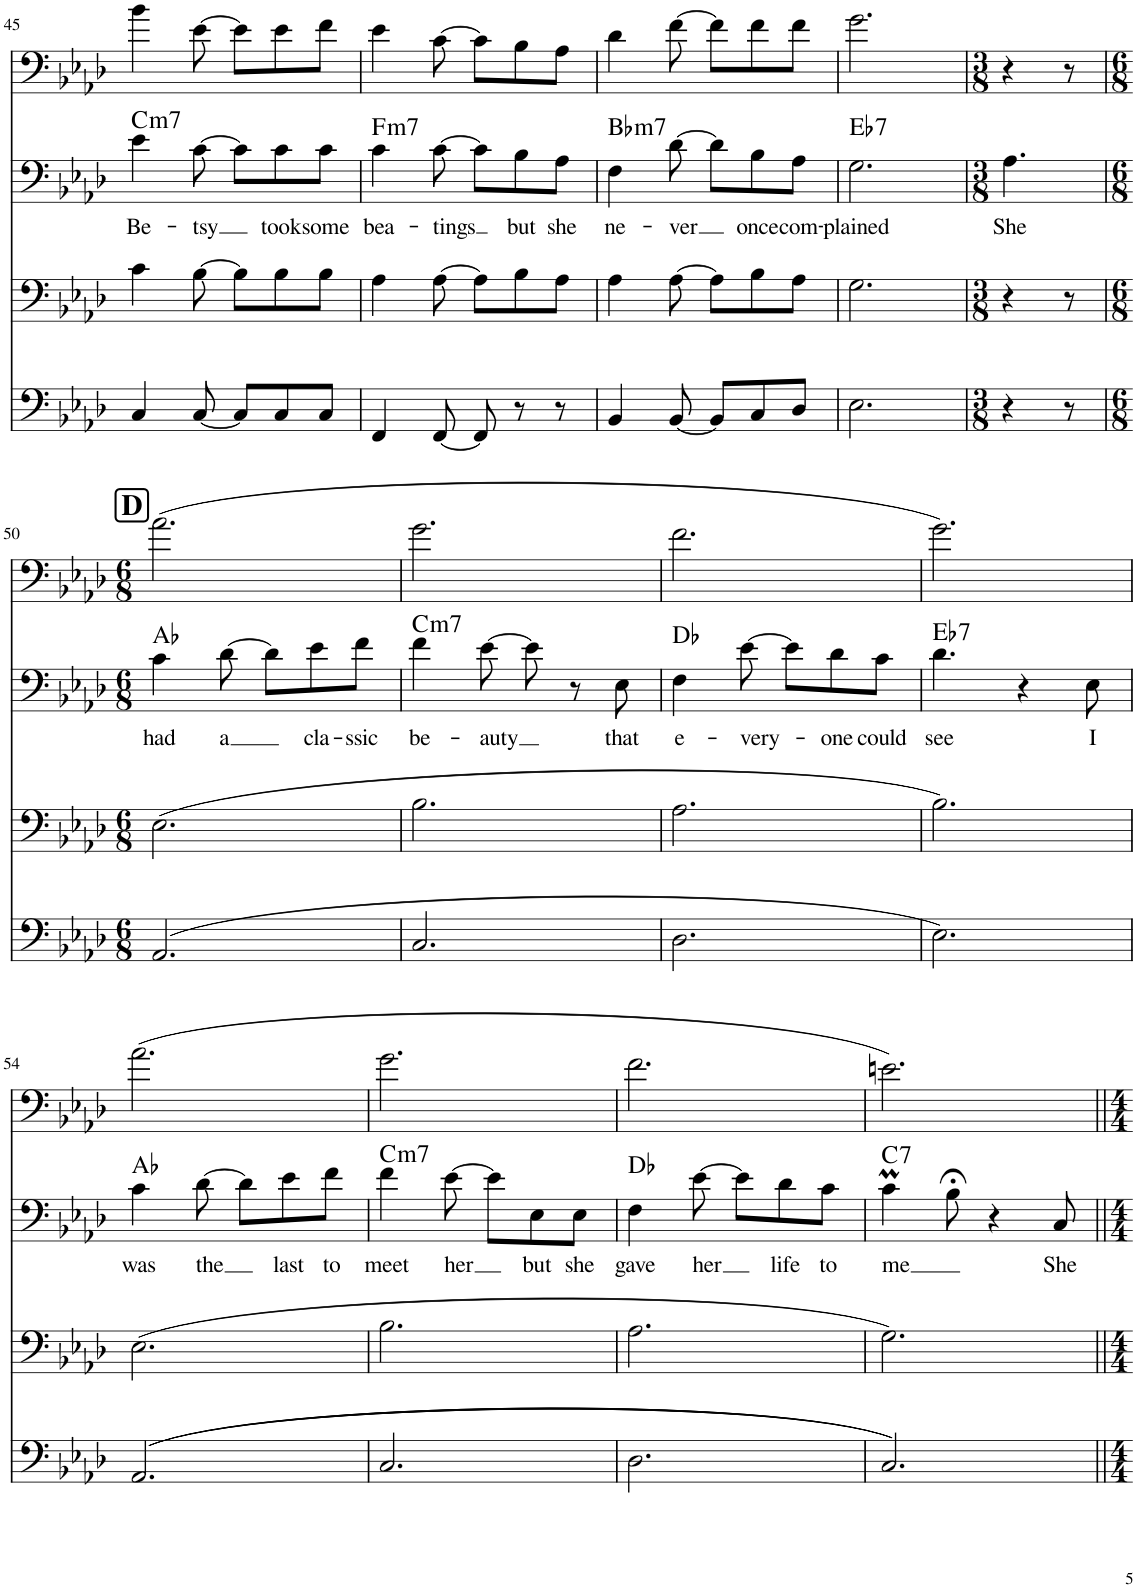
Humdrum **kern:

**kern	**kern	**kern	**text	**kern	**harte
*part1	*part1	*part1	*part1	*part1	*part1
*staff4	*staff3	*staff2	*staff2	*staff1	*
*I"Piano	*	*	*	*	*
*I'Pno.	*	*	*	*	*
!!LO:PB:g=z
*clefF4	*clefF4	*clefF4	*	*clefF4	*
*k[b-e-a-d-]	*k[b-e-a-d-]	*k[b-e-a-d-]	*	*k[b-e-a-d-]	*
*M6/8	*M6/8	*M6/8	*	*M6/8	*
=45	=45	=45	=45	=45	=45
!	!	!	!LO:LY:b	!	!LO:H:kt=m7
4C/	4c\	4e-\	Be-	4b-\	C:min7
!	!	!	!LO:LY:b	!	!
[8C/	[8B-\	[8c\	-tsy	[8e-\	.
8C/L]	8B-\L]	8c\L]	.	8e-\L]	.
!	!	!	!LO:LY:b	!	!
8C/	8B-\	8c\	took	8e-\	.
!	!	!	!LO:LY:b	!	!
8C/J	8B-\J	8c\J	some	8f\J	.
=46	=46	=46	=46	=46	=46
!	!	!	!LO:LY:b	!	!LO:H:kt=m7
4FF/	4A-\	4c\	bea-	4e-\	F:min7
!	!	!	!LO:LY:b	!	!
[8FF/	[8A-\	[8c\	-tings	[8c\	.
8FF/]	8A-\L]	8c\L]	.	8c\L]	.
!	!	!	!LO:LY:b	!	!
8r	8B-\	8B-\	but	8B-\	.
!	!	!	!LO:LY:b	!	!
8r	8A-\J	8A-\J	she	8A-\J	.
=47	=47	=47	=47	=47	=47
!	!	!	!LO:LY:b	!	!LO:H:kt=m7
4BB-/	4A-\	4F\	ne-	4d-\	Bb:min7
!	!	!	!LO:LY:b	!	!
[8BB-/	[8A-\	[8d-\	-ver	[8f\	.
8BB-/L]	8A-\L]	8d-\L]	.	8f\L]	.
!	!	!	!LO:LY:b	!	!
8C/	8B-\	8B-\	once	8f\	.
!	!	!	!LO:LY:b	!	!
8D-/J	8A-\J	8A-\J	com-	8f\J	.
=48	=48	=48	=48	=48	=48
!	!	!	!LO:LY:b	!	!LO:H:kt=7
2.E-\	2.G\	2.G\	-plained	2.g\	Eb:7
=49	=49	=49	=49	=49	=49
*M3/8	*M3/8	*M3/8	*	*M3/8	*
!	!	!	!LO:LY:b	!	!
4r	4r	4.A-\	She	4r	.
8r	8r	.	.	8r	.
!!LO:LB:g=z
!!LO:REH:place=s1:a:B:cj:fs=14:t=D
=50	=50	=50	=50	=50	=50
*M6/8	*M6/8	*M6/8	*	*M6/8	*
!	!	!	!LO:LY:b	!	!
2.AA-/	2.E-\	4c\	had	(2.a-\	Ab:maj
!	!	!	!LO:LY:b	!	!
.	.	[8d-\	a	.	.
.	.	8d-\L]	.	.	.
!	!	!	!LO:LY:b	!	!
.	.	8e-\	cla-	.	.
!	!	!	!LO:LY:b	!	!
.	.	8f\J	-ssic	.	.
=51	=51	=51	=51	=51	=51
!	!	!	!LO:LY:b	!	!LO:H:kt=m7
2.C/	2.B-\	4f\	be-	2.g\	C:min7
!	!	!	!LO:LY:b	!	!
.	.	[8e-\	-auty	.	.
.	.	8e-\]	.	.	.
.	.	8r	.	.	.
!	!	!	!LO:LY:b	!	!
.	.	8E-\	that	.	.
=52	=52	=52	=52	=52	=52
!	!	!	!LO:LY:b	!	!
2.D-\	2.A-\	4F\	e-	2.f\	Db:maj
!	!	!	!LO:LY:b	!	!
.	.	[8e-\	-very-	.	.
.	.	8e-\L]	.	.	.
!	!	!	!LO:LY:b	!	!
.	.	8d-\	-one	.	.
!	!	!	!LO:LY:b	!	!
.	.	8c\J	could	.	.
=53	=53	=53	=53	=53	=53
!	!	!	!LO:LY:b	!	!LO:H:kt=7
2.E-\	2.B-\	4.d-\	see	2.g\)	Eb:7
.	.	4r	.	.	.
!	!	!	!LO:LY:b	!	!
.	.	8E-\	I	.	.
!!LO:LB:g=z
=54	=54	=54	=54	=54	=54
!	!	!	!LO:LY:b	!	!
2.AA-/	2.E-\	4c\	was	(2.a-\	Ab:maj
!	!	!	!LO:LY:b	!	!
.	.	[8d-\	the	.	.
.	.	8d-\L]	.	.	.
!	!	!	!LO:LY:b	!	!
.	.	8e-\	last	.	.
!	!	!	!LO:LY:b	!	!
.	.	8f\J	to	.	.
=55	=55	=55	=55	=55	=55
!	!	!	!LO:LY:b	!	!LO:H:kt=m7
2.C/	2.B-\	4f\	meet	2.g\	C:min7
!	!	!	!LO:LY:b	!	!
.	.	[8e-\	her	.	.
.	.	8e-\L]	.	.	.
!	!	!	!LO:LY:b	!	!
.	.	8E-\	but	.	.
!	!	!	!LO:LY:b	!	!
.	.	8E-\J	she	.	.
=56	=56	=56	=56	=56	=56
!	!	!	!LO:LY:b	!	!
2.D-\	2.A-\	4F\	gave	2.f\	Db:maj
!	!	!	!LO:LY:b	!	!
.	.	[8e-\	her	.	.
.	.	8e-\L]	.	.	.
!	!	!	!LO:LY:b	!	!
.	.	8d-\	life	.	.
!	!	!	!LO:LY:b	!	!
.	.	8c\J	to	.	.
=57	=57	=57	=57	=57	=57
!	!	!	!LO:LY:b	!	!LO:H:kt=7
2.C/	2.G\	4cm\	me	2.en\)	C:7
.	.	8B-;<\	.	.	.
.	.	4r	.	.	.
!	!	!	!LO:LY:b	!	!
.	.	8C/	She	.	.
=||	=||	=||	=||	=||	=||
*-	*-	*-	*-	*-	*-
